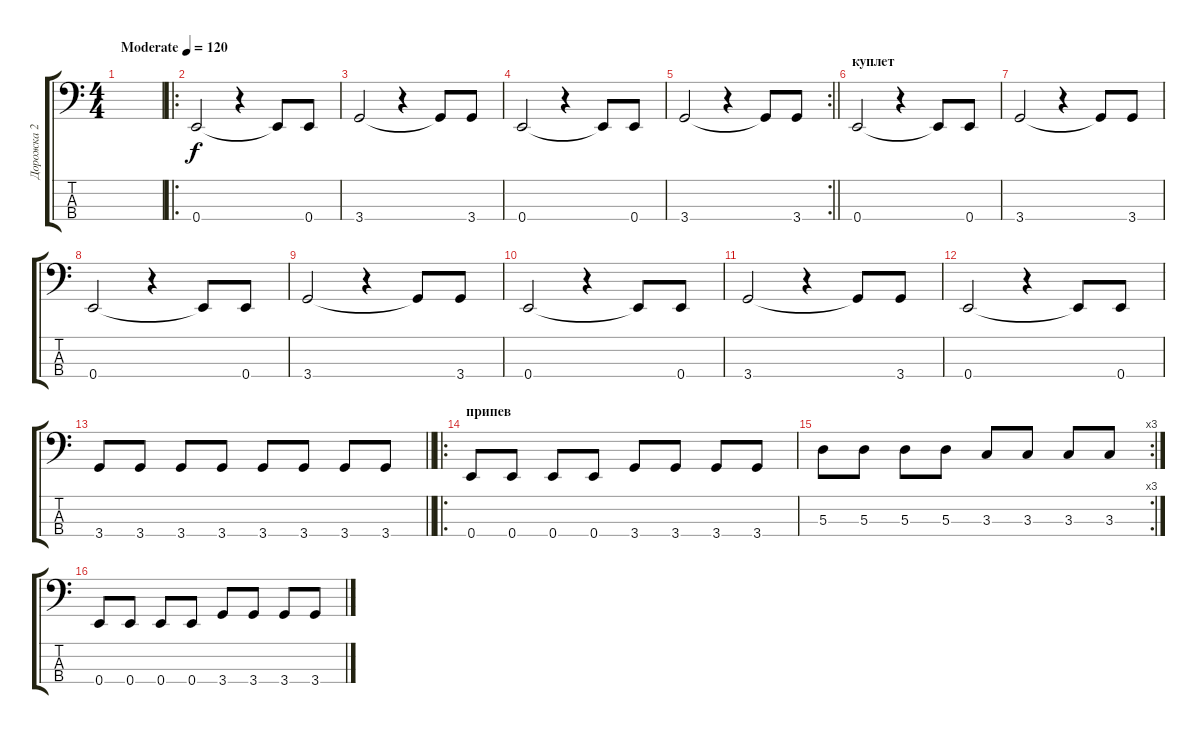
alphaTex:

\track ("Дорожка 2" "Дорожка 2") {instrument electricbassfinger}
\staff {score tabs}
\tuning (G2 D2 A1 E1) {hide}
\ts (4 4)
\tempo (120 "Moderate")
\clef f4
\ks c
|
\ro
0.4.2 r.4 0.4{t}.8 0.4.8 |
3.4.2 r.4 3.4{t}.8 3.4.8 |
0.4.2 r.4 0.4{t}.8 0.4.8 |
\rc 2
\barLineRight lightlight
3.4.2 r.4 3.4{t}.8 3.4.8 |
\section ("" "куплет")
0.4.2 r.4 0.4{t}.8 0.4.8 |
3.4.2 r.4 3.4{t}.8 3.4.8 |
0.4.2 r.4 0.4{t}.8 0.4.8 |
3.4.2 r.4 3.4{t}.8 3.4.8 |
0.4.2 r.4 0.4{t}.8 0.4.8 |
3.4.2 r.4 3.4{t}.8 3.4.8 |
0.4.2 r.4 0.4{t}.8 0.4.8 |
\barLineRight lightlight
3.4.8 3.4.8 3.4.8 3.4.8 3.4.8 3.4.8 3.4.8 3.4.8 |
\ro
\section ("" "припев")
0.4.8 0.4.8 0.4.8 0.4.8 3.4.8 3.4.8 3.4.8 3.4.8 |
\rc 3
5.3.8 5.3.8 5.3.8 5.3.8 3.3.8 3.3.8 3.3.8 3.3.8 |
0.4.8 0.4.8 0.4.8 0.4.8 3.4.8 3.4.8 3.4.8 3.4.8
